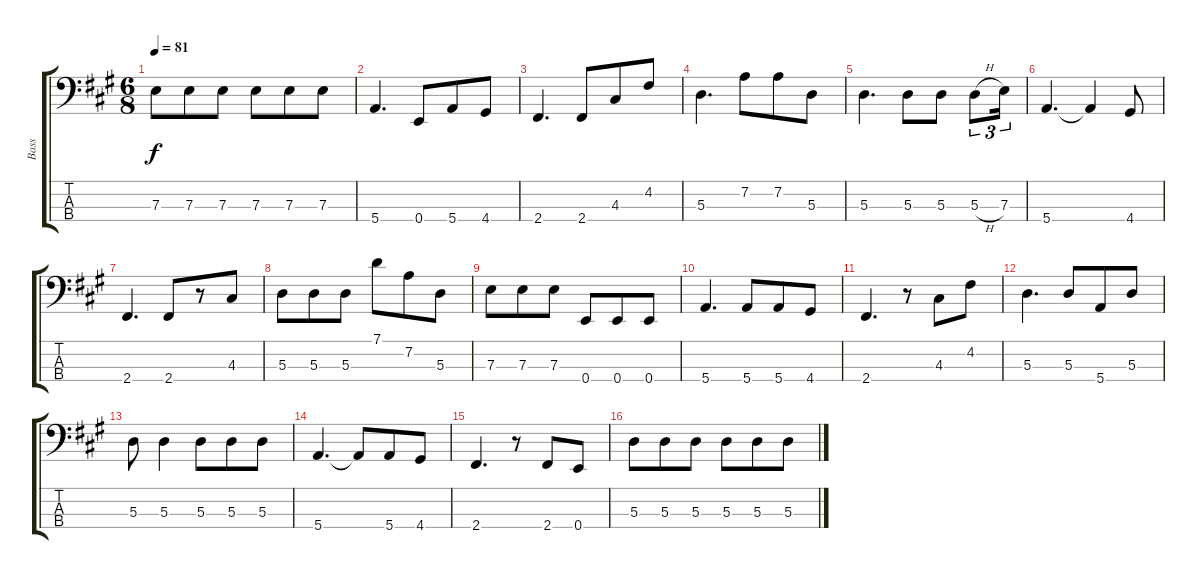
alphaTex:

\track ("Bass" "Bass") {instrument electricbassfinger}
\staff {score tabs}
\tuning (G2 D2 A1 E1) {hide}
\ts (6 8)
\tempo 81
\clef f4
\ks a
7.3.8{dy f} 7.3.8 7.3.8 7.3.8 7.3.8 7.3.8 |
5.4.4{d} 0.4.8 5.4.8 4.4.8 |
2.4.4{d} 2.4.8 4.3.8 4.2.8 |
5.3.4{d} 7.2.8 7.2.8 5.3.8 |
5.3.4{d} 5.3.8 5.3.8 5.3{h}.8{tu (3 2)} 7.3.16{tu (3 2)} |
5.4.4{d} 5.4{t}.4 4.4.8 |
2.4.4{d} 2.4.8 r.8 4.3.8 |
5.3.8 5.3.8 5.3.8 7.1.8 7.2.8 5.3.8 |
7.3.8 7.3.8 7.3.8 0.4.8 0.4.8 0.4.8 |
5.4.4{d} 5.4.8 5.4.8 4.4.8 |
2.4.4{d} r.8 4.3.8 4.2.8 |
5.3.4{d} 5.3.8 5.4.8 5.3.8 |
5.3.8 5.3.4 5.3.8 5.3.8 5.3.8 |
5.4.4{d} 5.4{t}.8 5.4.8 4.4.8 |
2.4.4{d} r.8 2.4.8 0.4.8 |
5.3.8 5.3.8 5.3.8 5.3.8 5.3.8 5.3.8
